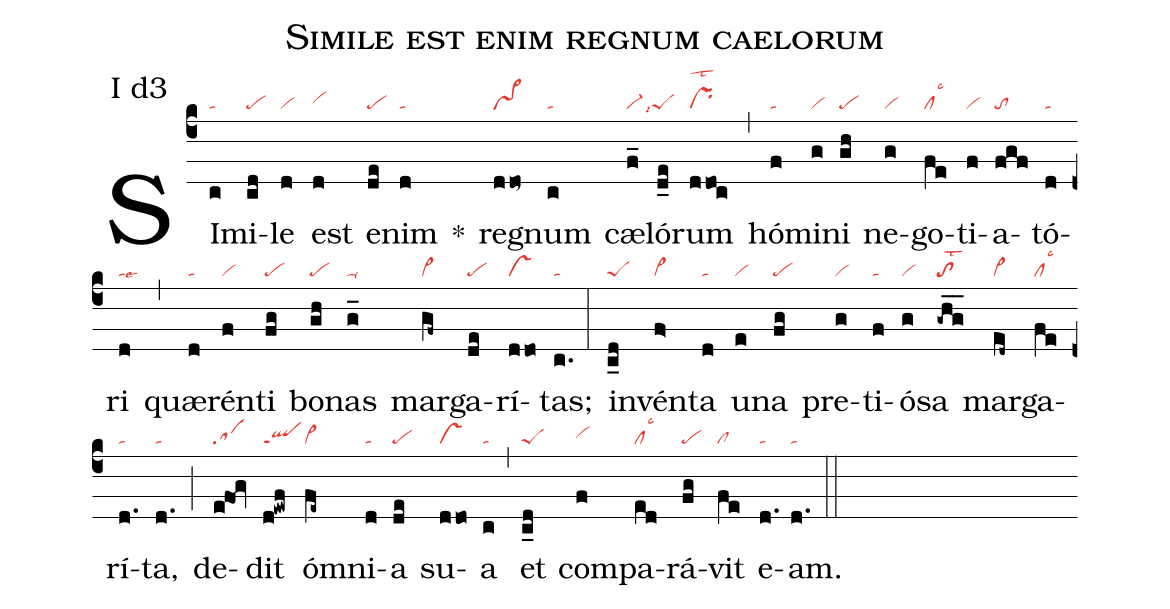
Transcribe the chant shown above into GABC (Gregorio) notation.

name: Simile est enim regnum caelorum;
annotation: I d3;
mode: 1;
nabc-lines: 1;
%%
(c4)
SI(c|ta)mi(cd|pe)le(d|vi) est(d|vihh) e(de|pe)nim(d|ta) *()
re(ddo~|vs>)gnum(c|ta) cæ(f_|vi-)ló(d_e|```peSlsi7)rum(ddoc|prlst2) (,)
hó(f|ta)mi(g|vi)ni(gh|pe) ne(g|vi)go(fe|cllsc3)ti(f|vi)a(fgf|to)tó(d|ta)ri(d|talse6) (,)
quæ(d|ta)rén(f|vi)ti(fg|pe) bo(gh|pe)nas(g_|ta-) mar(gf~|vi>)ga(de|pe)rí(ddo|vs)tas;(c.|ta) (:)
in(c_d|peS)vén(f>|vi>)ta(d|ta) u(e|vi)na(fg|pe) pre(g|vi)ti(f|ta)ó(g|vi)sa(-gh_g_|tolst2) mar(ed~|vi>)ga(fe|cllsc3)rí(d.|ta)ta,(d.|ta) (;)
de(efOg|sa)dit(d!ewf|qlppt1) óm(fe~|vi>)ni(d|ta)a(de|pe) su(ddo|vs)a(c|ta) (,)
et(c_d|peS) com(f|vihh)pa(ed|cllsc3)rá(fg|pe)vit(fe|cl) e(d.|ta)am.(d.|ta) (::)
